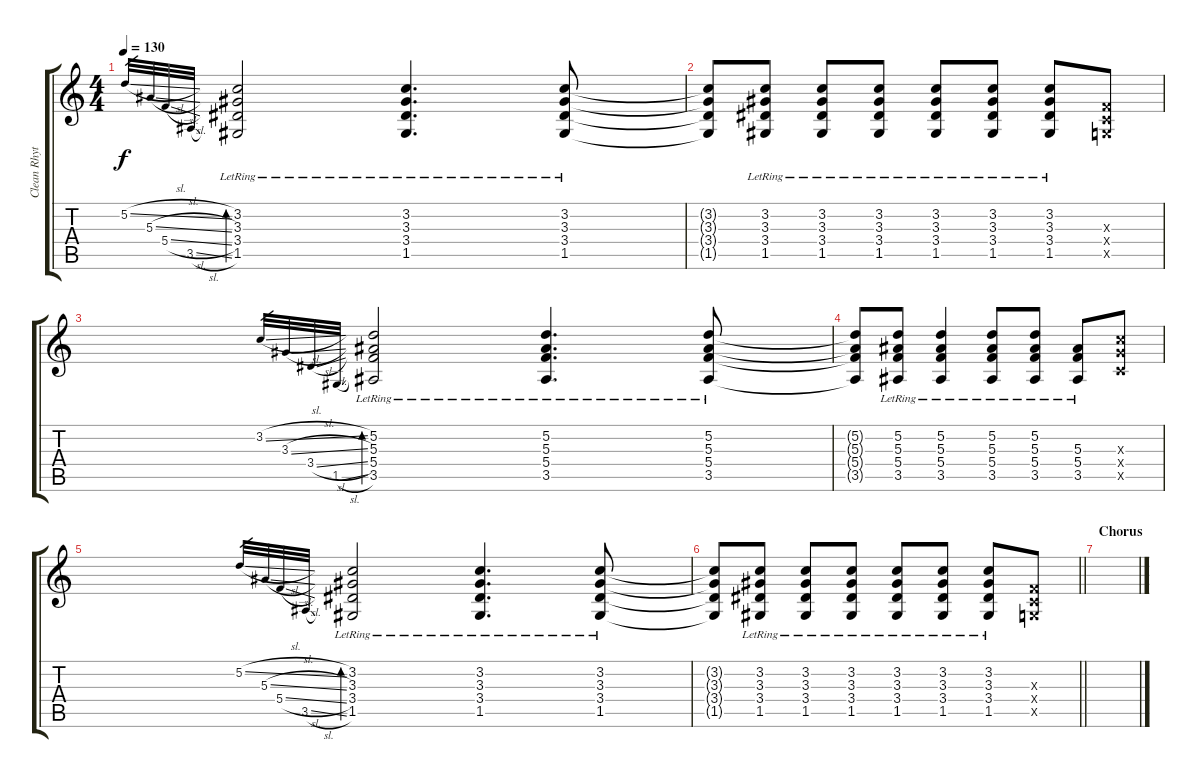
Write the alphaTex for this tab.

\track ("Clean Rhythm" "Clean Rhyt") {instrument electricguitarjazz}
\staff {score tabs}
\tuning (D4 A3 F3 C3 G2 C2) {hide}
\ts (4 4)
\tempo 130
\clef g2
\ks c
5.2{sl}.32{gr dy f} 5.3{sl}.32{gr} 5.4{sl}.32{gr} 3.5{sl}.32{gr} (3.2{lr} 3.3{lr} 3.4{lr} 1.5{lr}).2{bd 60} (3.2{lr} 3.3{lr} 3.4{lr} 1.5{lr}).4{d} (3.2{lr} 3.3{lr} 3.4{lr} 1.5{lr}).8 |
(3.2{t} 3.3{t} 3.4{t} 1.5{t}).8 (3.2{lr} 3.3{lr} 3.4{lr} 1.5{lr}).8 (3.2{lr} 3.3{lr} 3.4{lr} 1.5{lr}).8 (3.2{lr} 3.3{lr} 3.4{lr} 1.5{lr}).8 (3.2{lr} 3.3{lr} 3.4{lr} 1.5{lr}).8 (3.2{lr} 3.3{lr} 3.4{lr} 1.5{lr}).8 (3.2{lr} 3.3{lr} 3.4{lr} 1.5{lr}).8 (0.3{x} 0.4{x} 0.5{x}).8 |
3.2{sl}.32{gr} 3.3{sl}.32{gr} 3.4{sl}.32{gr} 1.5{sl}.32{gr} (5.2{lr} 5.3{lr} 5.4{lr} 3.5{lr}).2{bd 60} (5.2{lr} 5.3{lr} 5.4{lr} 3.5{lr}).4{d} (5.2{lr} 5.3{lr} 5.4{lr} 3.5{lr}).8 |
(5.2{t} 5.3{t} 5.4{t} 3.5{t}).8 (5.2{lr} 5.3{lr} 5.4{lr} 3.5{lr}).8 (5.2{lr} 5.3{lr} 5.4{lr} 3.5{lr}).4 (5.2{lr} 5.3{lr} 5.4{lr} 3.5{lr}).8 (5.2{lr} 5.3{lr} 5.4{lr} 3.5{lr}).8 (5.3{lr} 5.4{lr} 3.5{lr}).8 (7.3{x} 7.4{x} 5.5{x}).8 |
5.2{sl}.32{gr} 5.3{sl}.32{gr} 5.4{sl}.32{gr} 3.5{sl}.32{gr} (3.2{lr} 3.3{lr} 3.4{lr} 1.5{lr}).2{bd 60} (3.2{lr} 3.3{lr} 3.4{lr} 1.5{lr}).4{d} (3.2{lr} 3.3{lr} 3.4{lr} 1.5{lr}).8 |
\barLineRight lightlight
(3.2{t} 3.3{t} 3.4{t} 1.5{t}).8 (3.2{lr} 3.3{lr} 3.4{lr} 1.5{lr}).8 (3.2{lr} 3.3{lr} 3.4{lr} 1.5{lr}).8 (3.2{lr} 3.3{lr} 3.4{lr} 1.5{lr}).8 (3.2{lr} 3.3{lr} 3.4{lr} 1.5{lr}).8 (3.2{lr} 3.3{lr} 3.4{lr} 1.5{lr}).8 (3.2{lr} 3.3{lr} 3.4{lr} 1.5{lr}).8 (0.3{x} 0.4{x} 0.5{x}).8 |
\section ("" "Chorus")
